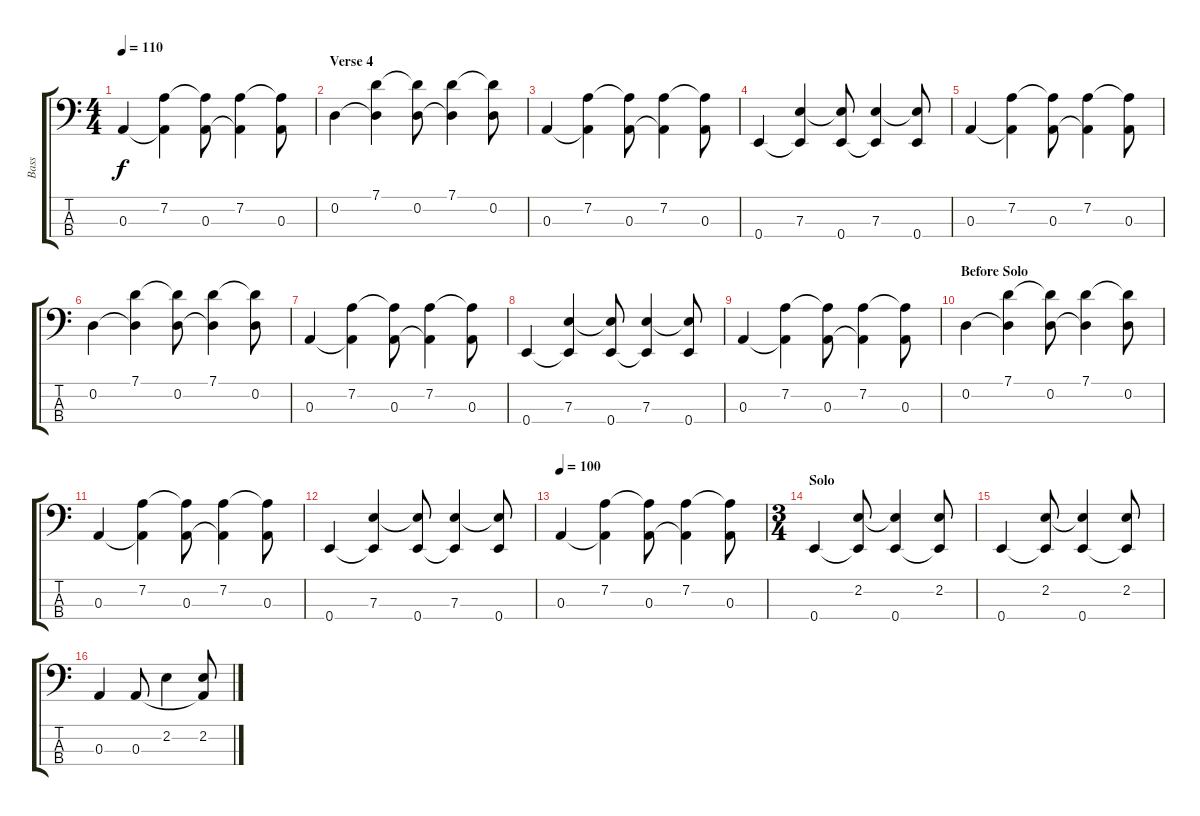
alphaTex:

\track ("Bass" "Bass") {instrument electricbassfinger}
\staff {score tabs}
\tuning (G2 D2 A1 E1) {hide}
\ts (4 4)
\tempo 110
\clef f4
\ks c
0.3.4{dy f} (7.2 0.3{t}).4 (7.2{t} 0.3).8 (7.2 0.3{t}).4 (7.2{t} 0.3).8 |
\section ("" "Verse 4")
0.2.4 (7.1 0.2{t}).4 (7.1{t} 0.2).8 (7.1 0.2{t}).4 (7.1{t} 0.2).8 |
0.3.4 (7.2 0.3{t}).4 (7.2{t} 0.3).8 (7.2 0.3{t}).4 (7.2{t} 0.3).8 |
0.4.4 (7.3 0.4{t}).4 (7.3{t} 0.4).8 (7.3 0.4{t}).4 (7.3{t} 0.4).8 |
0.3.4 (7.2 0.3{t}).4 (7.2{t} 0.3).8 (7.2 0.3{t}).4 (7.2{t} 0.3).8 |
0.2.4 (7.1 0.2{t}).4 (7.1{t} 0.2).8 (7.1 0.2{t}).4 (7.1{t} 0.2).8 |
0.3.4 (7.2 0.3{t}).4 (7.2{t} 0.3).8 (7.2 0.3{t}).4 (7.2{t} 0.3).8 |
0.4.4 (7.3 0.4{t}).4 (7.3{t} 0.4).8 (7.3 0.4{t}).4 (7.3{t} 0.4).8 |
0.3.4 (7.2 0.3{t}).4 (7.2{t} 0.3).8 (7.2 0.3{t}).4 (7.2{t} 0.3).8 |
\section ("" "Before Solo")
0.2.4 (7.1 0.2{t}).4 (7.1{t} 0.2).8 (7.1 0.2{t}).4 (7.1{t} 0.2).8 |
0.3.4 (7.2 0.3{t}).4 (7.2{t} 0.3).8 (7.2 0.3{t}).4 (7.2{t} 0.3).8 |
0.4.4 (7.3 0.4{t}).4 (7.3{t} 0.4).8 (7.3 0.4{t}).4 (7.3{t} 0.4).8 |
\tempo 100
0.3.4 (7.2 0.3{t}).4 (7.2{t} 0.3).8 (7.2 0.3{t}).4 (7.2{t} 0.3).8 |
\ts (3 4)
\section ("" "Solo")
0.4.4 (2.2 0.4{t}).8 (2.2{t} 0.4).4 (2.2 0.4{t}).8 |
0.4.4 (2.2 0.4{t}).8 (2.2{t} 0.4).4 (2.2 0.4{t}).8 |
0.3.4 0.3.8 2.2.4 (2.2 0.3{t}).8
